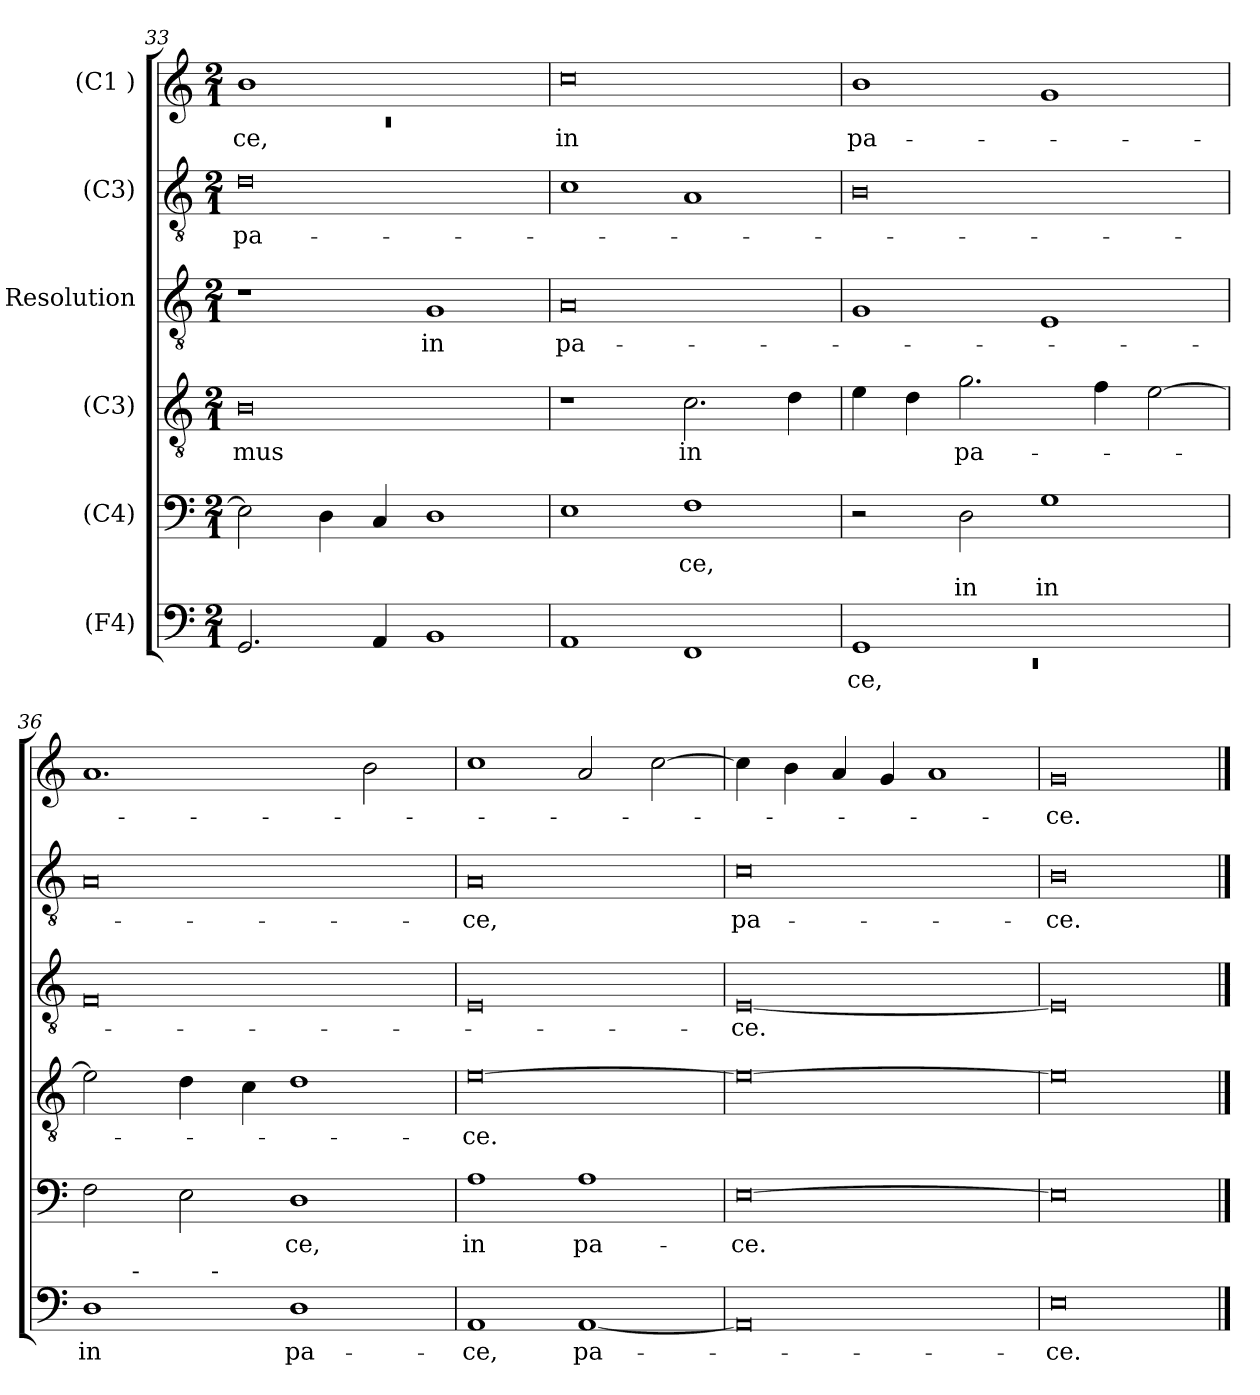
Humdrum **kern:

**kern	**text	**kern	**text	**text	**kern	**text	**kern	**text	**kern	**text	**kern	**text
*part6	*part6	*part5	*part5	*part5	*part4	*part4	*part3	*part3	*part2	*part2	*part1	*part1
*staff6	*staff6	*staff5	*staff5	*staff5	*staff4	*staff4	*staff3	*staff3	*staff2	*staff2	*staff1	*staff1
*I"(F4)	*	*I"(C4)	*	*	*I"(C3)	*	*I"Resolution	*	*I"(C3)	*	*I"(C1 )	*
*clefF4	*	*clefF4	*	*	*clefGv2	*	*clefGv2	*	*clefGv2	*	*clefG2	*
*k[]	*	*k[]	*	*	*k[]	*	*k[]	*	*k[]	*	*k[]	*
*C:	*	*C:	*	*	*C:	*	*C:	*	*C:	*	*C:	*
*M2/1	*	*M2/1	*	*	*M2/1	*	*M2/1	*	*M2/1	*	*M2/1	*
=33	=33	=33	=33	=33	=33	=33	=33	=33	=33	=33	=33	=33
*	*	*	*	*	*	*	*	*	*	*	*^	*
!	!	!	!	!	!	!LO:LY:b	!	!	!	!LO:LY:b	!	!LO:N:vis=1	!LO:LY:b
2.GG/	.	2E\]	.	.	0B	-mus	1r	.	0d	pa-	1b	0rc	-ce,
.	.	4D\	.	.	.	.	.	.	.	.	.	.	.
4AA/	.	4C/	.	.	.	.	.	.	.	.	.	.	.
!	!	!	!	!	!	!	!	!LO:LY:b	!	!	!	!	!
1BB	.	1D	.	.	.	.	1G	in	.	.	1ryy	.	.
*	*	*	*	*	*	*	*	*	*	*	*v	*v	*
=34	=34	=34	=34	=34	=34	=34	=34	=34	=34	=34	=34	=34
!	!	!	!	!	!	!	!	!LO:LY:b	!	!	!	!LO:LY:b:rj
1AA	.	1E	.	.	1r	.	0A	pa-	1c	.	0cc	in
!	!	!	!LO:LY:b	!	!	!LO:LY:b	!	!	!	!	!	!
1FF	.	1F	-ce,	.	2.c\	in	.	.	1A	.	.	.
.	.	.	.	.	4d\	.	.	.	.	.	.	.
=35	=35	=35	=35	=35	=35	=35	=35	=35	=35	=35	=35	=35
*^	*	*	*	*	*	*	*	*	*	*	*	*
!	!LO:N:vis=1	!LO:LY:b	!	!	!	!	!	!	!	!	!	!	!LO:LY:b
1GG	0rEE	-ce,	2r	.	.	4e\	.	1G	.	0B	.	1b	pa-
.	.	.	.	.	.	4d\	.	.	.	.	.	.	.
!	!	!	!	!	!LO:LY:b	!	!LO:LY:b	!	!	!	!	!	!
.	.	.	2D\	.	in	2.g\	pa-	.	.	.	.	.	.
!	!	!	!	!	!LO:LY:b	!	!	!	!	!	!	!	!
1ryy	.	.	1G	.	in	.	.	1E	.	.	.	1g	.
.	.	.	.	.	.	4f\	.	.	.	.	.	.	.
.	.	.	.	.	.	[<2e\	.	.	.	.	.	.	.
*v	*v	*	*	*	*	*	*	*	*	*	*	*	*
!!LO:LB:g=z
=36	=36	=36	=36	=36	=36	=36	=36	=36	=36	=36	=36	=36
!	!LO:LY:b	!	!	!	!	!	!	!	!	!	!	!
*^	*	*	*	*	*	*	*	*	*	*	*	*
*	*^	*	*	*	*	*	*	*	*	*	*	*	*
1D	4ryy	2ryy	in	2F\	.	.	2e\]	.	0F	.	0A	.	1.a	.
!	!LO:TX:a:t=-	!	!	!	!	!	!	!	!	!	!	!	!	!
.	1..ryy	.	.	.	.	.	.	.	.	.	.	.	.	.
.	.	8ryy	.	2E\	.	.	4d\	.	.	.	.	.	.	.
!	!	!LO:TX:a:t=-	!	!	!	!	!	!	!	!	!	!	!	!
.	.	1ryy	.	.	.	.	.	.	.	.	.	.	.	.
.	.	.	.	.	.	.	4c\	.	.	.	.	.	.	.
!	!	!	!LO:LY:b	!	!LO:LY:b	!	!	!	!	!	!	!	!	!
1D	.	.	pa-	1D	ce,	.	1d	.	.	.	.	.	.	.
.	.	.	.	.	.	.	.	.	.	.	.	.	2b\	.
.	.	4.ryy	.	.	.	.	.	.	.	.	.	.	.	.
=37	=37	=37	=37	=37	=37	=37	=37	=37	=37	=37	=37	=37	=37	=37
!	!	!	!LO:LY:b	!	!LO:LY:b	!	!	!LO:LY:b	!	!	!	!LO:LY:b	!	!
*v	*v	*v	*	*	*	*	*	*	*	*	*	*	*	*
1AA	-ce,	1A	in	.	[>0e	-ce.	0E	.	0A	-ce,	1cc	.
!	!LO:LY:b	!	!LO:LY:b	!	!	!	!	!	!	!	!	!
[<1AA	pa-	1A	pa-	.	.	.	.	.	.	.	2a/	.
.	.	.	.	.	.	.	.	.	.	.	[>2cc\	.
=38	=38	=38	=38	=38	=38	=38	=38	=38	=38	=38	=38	=38
!	!	!	!LO:LY:b	!	!	!	!	!LO:LY:b	!	!LO:LY:b:rj	!	!
0AA]	.	[>0E	-ce.	.	0e_	.	[<0E	-ce.	0c	pa-	4cc\]	.
.	.	.	.	.	.	.	.	.	.	.	4b\	.
.	.	.	.	.	.	.	.	.	.	.	4a/	.
.	.	.	.	.	.	.	.	.	.	.	4g/	.
.	.	.	.	.	.	.	.	.	.	.	1a	.
=39	=39	=39	=39	=39	=39	=39	=39	=39	=39	=39	=39	=39
!	!LO:LY:b	!	!	!	!	!	!	!	!	!LO:LY:b	!	!LO:LY:b
0E	-ce.	0E]	.	.	0e]	.	0E]	.	0B	-ce.	0g	-ce.
==	==	==	==	==	==	==	==	==	==	==	==	==
*-	*-	*-	*-	*-	*-	*-	*-	*-	*-	*-	*-	*-
